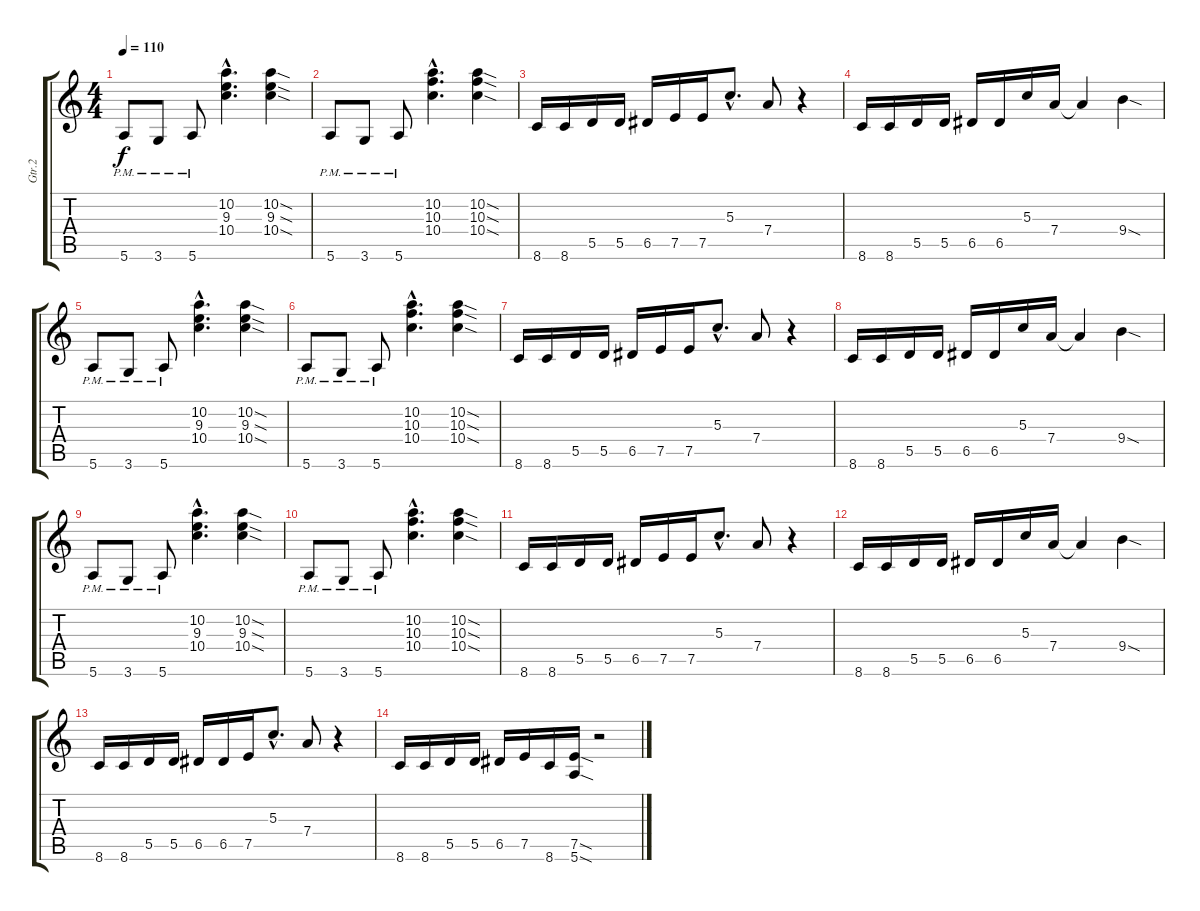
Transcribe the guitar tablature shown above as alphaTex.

\track ("Gtr.2" "Gtr.2") {instrument overdrivenguitar}
\staff {score tabs}
\tuning (E4 B3 G3 D3 A2 E2) {hide}
\ts (4 4)
\tempo 110
\clef g2
\ks c
5.6{pm}.8{dy f} 3.6{pm}.8 5.6{pm}.8 (10.2{hac} 9.3{hac} 10.4{hac}).4{d} (10.2{sod} 9.3{sod} 10.4{sod}).4 |
5.6{pm}.8 3.6{pm}.8 5.6{pm}.8 (10.2{hac} 10.3{hac} 10.4{hac}).4{d} (10.2{sod} 10.3{sod} 10.4{sod}).4 |
8.6.16 8.6.16 5.5.16 5.5.16 6.5.16 7.5.16 7.5.16 5.3{hac}.8{d} 7.4.8 r.4 |
8.6.16 8.6.16 5.5.16 5.5.16 6.5.16 6.5.16 5.3.16 7.4.16 7.4{t}.4 9.4{sod}.4 |
5.6{pm}.8 3.6{pm}.8 5.6{pm}.8 (10.2{hac} 9.3{hac} 10.4{hac}).4{d} (10.2{sod} 9.3{sod} 10.4{sod}).4 |
5.6{pm}.8 3.6{pm}.8 5.6{pm}.8 (10.2{hac} 10.3{hac} 10.4{hac}).4{d} (10.2{sod} 10.3{sod} 10.4{sod}).4 |
8.6.16 8.6.16 5.5.16 5.5.16 6.5.16 7.5.16 7.5.16 5.3{hac}.8{d} 7.4.8 r.4 |
8.6.16 8.6.16 5.5.16 5.5.16 6.5.16 6.5.16 5.3.16 7.4.16 7.4{t}.4 9.4{sod}.4 |
5.6{pm}.8 3.6{pm}.8 5.6{pm}.8 (10.2{hac} 9.3{hac} 10.4{hac}).4{d} (10.2{sod} 9.3{sod} 10.4{sod}).4 |
5.6{pm}.8 3.6{pm}.8 5.6{pm}.8 (10.2{hac} 10.3{hac} 10.4{hac}).4{d} (10.2{sod} 10.3{sod} 10.4{sod}).4 |
8.6.16 8.6.16 5.5.16 5.5.16 6.5.16 7.5.16 7.5.16 5.3{hac}.8{d} 7.4.8 r.4 |
8.6.16 8.6.16 5.5.16 5.5.16 6.5.16 6.5.16 5.3.16 7.4.16 7.4{t}.4 9.4{sod}.4 |
8.6.16 8.6.16 5.5.16 5.5.16 6.5.16 6.5.16 7.5.16 5.3{hac}.8{d} 7.4.8 r.4 |
8.6.16 8.6.16 5.5.16 5.5.16 6.5.16 7.5.16 8.6.16 (7.5{sod} 5.6{sod}).16 r.2
